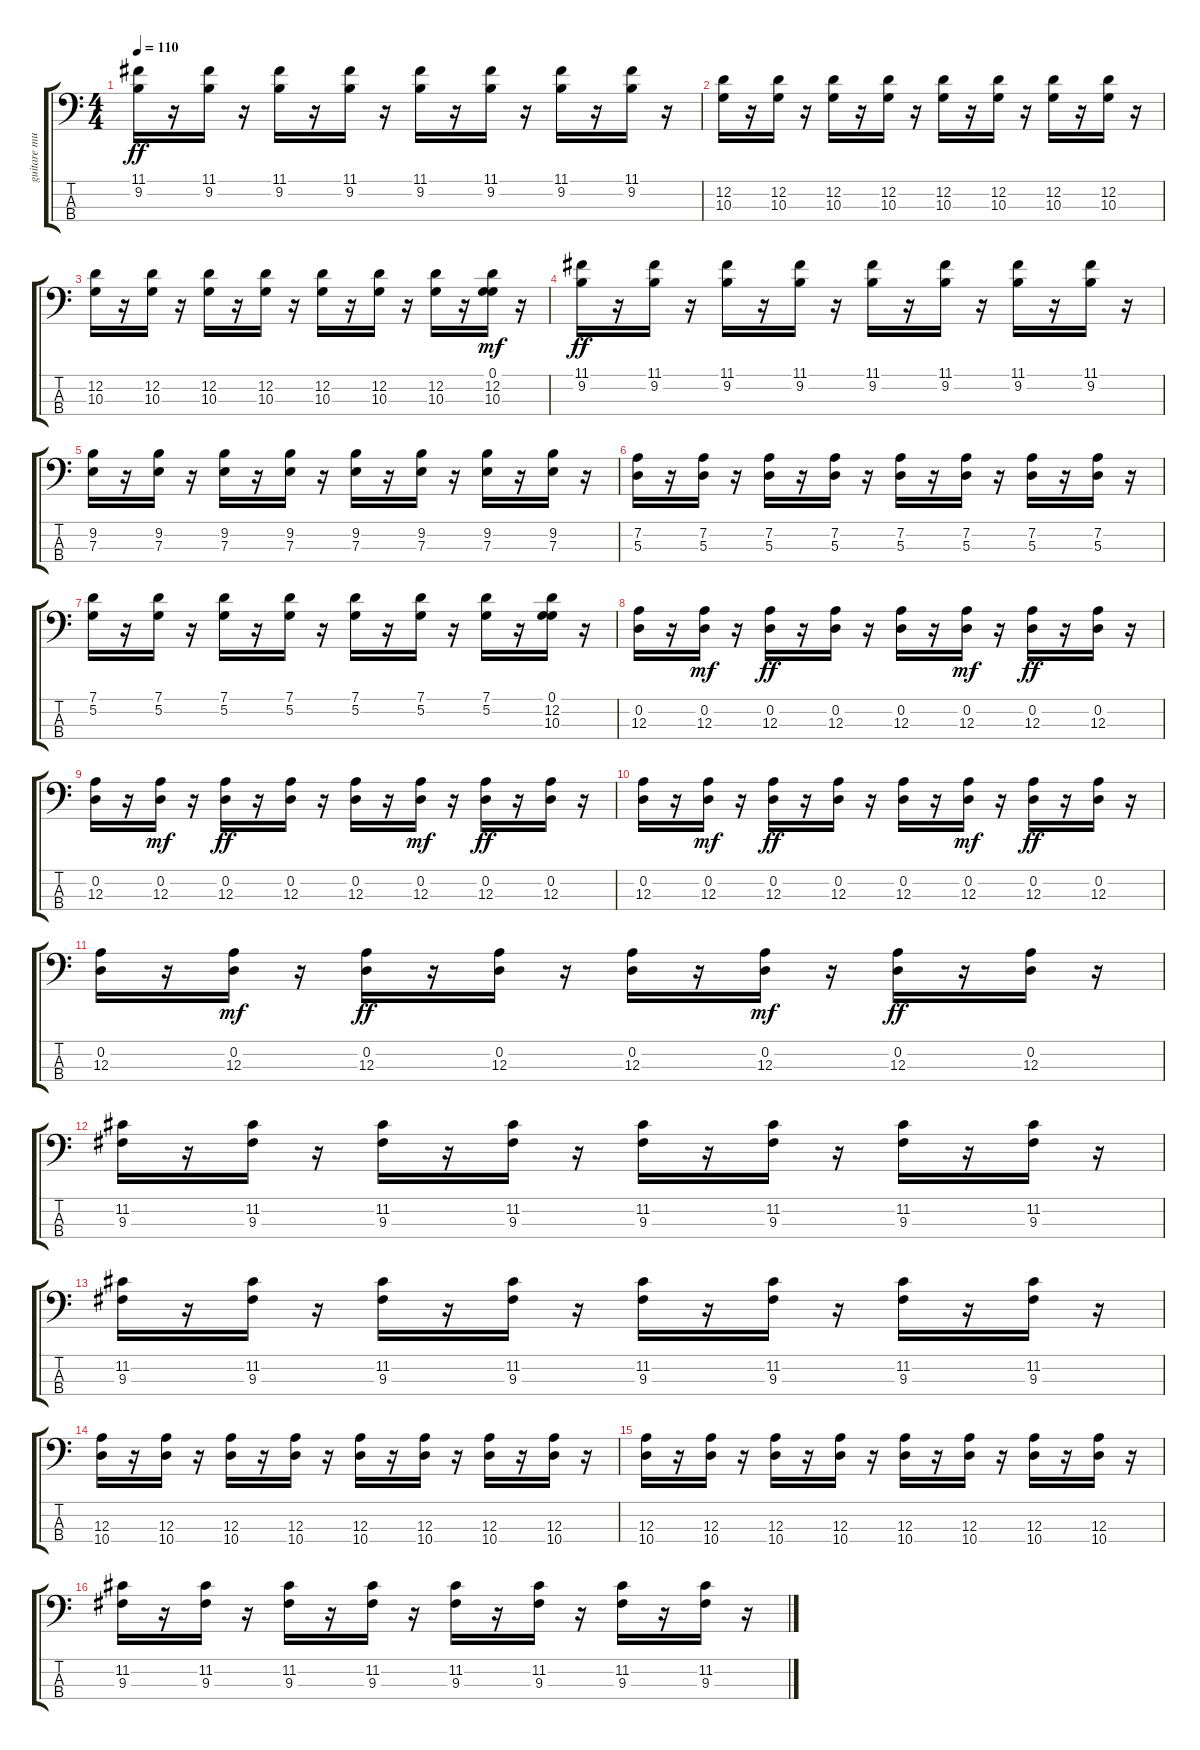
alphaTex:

\track ("guitare mute basse" "guitare mu") {instrument electricguitarmuted}
\staff {score tabs}
\tuning (G2 D2 A1 E1) {hide}
\ts (4 4)
\tempo 110
\clef f4
\ks c
(11.1 9.2).16{dy ff} r.16 (11.1 9.2).16 r.16 (11.1 9.2).16 r.16 (11.1 9.2).16 r.16 (11.1 9.2).16 r.16 (11.1 9.2).16 r.16 (11.1 9.2).16 r.16 (11.1 9.2).16 r.16 |
(12.2 10.3).16 r.16 (12.2 10.3).16 r.16 (12.2 10.3).16 r.16 (12.2 10.3).16 r.16 (12.2 10.3).16 r.16 (12.2 10.3).16 r.16 (12.2 10.3).16 r.16 (12.2 10.3).16 r.16 |
(12.2 10.3).16 r.16 (12.2 10.3).16 r.16 (12.2 10.3).16 r.16 (12.2 10.3).16 r.16 (12.2 10.3).16 r.16 (12.2 10.3).16 r.16 (12.2 10.3).16 r.16 (0.1 12.2 10.3).16{dy mf} r.16 |
(11.1 9.2).16{dy ff} r.16 (11.1 9.2).16 r.16 (11.1 9.2).16 r.16 (11.1 9.2).16 r.16 (11.1 9.2).16 r.16 (11.1 9.2).16 r.16 (11.1 9.2).16 r.16 (11.1 9.2).16 r.16 |
(9.2 7.3).16 r.16 (9.2 7.3).16 r.16 (9.2 7.3).16 r.16 (9.2 7.3).16 r.16 (9.2 7.3).16 r.16 (9.2 7.3).16 r.16 (9.2 7.3).16 r.16 (9.2 7.3).16 r.16 |
(7.2 5.3).16 r.16 (7.2 5.3).16 r.16 (7.2 5.3).16 r.16 (7.2 5.3).16 r.16 (7.2 5.3).16 r.16 (7.2 5.3).16 r.16 (7.2 5.3).16 r.16 (7.2 5.3).16 r.16 |
(7.1 5.2).16 r.16 (7.1 5.2).16 r.16 (7.1 5.2).16 r.16 (7.1 5.2).16 r.16 (7.1 5.2).16 r.16 (7.1 5.2).16 r.16 (7.1 5.2).16 r.16 (0.1 12.2 10.3).16 r.16 |
(0.2 12.3).16 r.16 (0.2 12.3).16{dy mf} r.16 (0.2 12.3).16{dy ff} r.16 (0.2 12.3).16 r.16 (0.2 12.3).16 r.16 (0.2 12.3).16{dy mf} r.16 (0.2 12.3).16{dy ff} r.16 (0.2 12.3).16 r.16 |
(0.2 12.3).16 r.16 (0.2 12.3).16{dy mf} r.16 (0.2 12.3).16{dy ff} r.16 (0.2 12.3).16 r.16 (0.2 12.3).16 r.16 (0.2 12.3).16{dy mf} r.16 (0.2 12.3).16{dy ff} r.16 (0.2 12.3).16 r.16 |
(0.2 12.3).16 r.16 (0.2 12.3).16{dy mf} r.16 (0.2 12.3).16{dy ff} r.16 (0.2 12.3).16 r.16 (0.2 12.3).16 r.16 (0.2 12.3).16{dy mf} r.16 (0.2 12.3).16{dy ff} r.16 (0.2 12.3).16 r.16 |
(0.2 12.3).16 r.16 (0.2 12.3).16{dy mf} r.16 (0.2 12.3).16{dy ff} r.16 (0.2 12.3).16 r.16 (0.2 12.3).16 r.16 (0.2 12.3).16{dy mf} r.16 (0.2 12.3).16{dy ff} r.16 (0.2 12.3).16 r.16 |
(11.2 9.3).16 r.16 (11.2 9.3).16 r.16 (11.2 9.3).16 r.16 (11.2 9.3).16 r.16 (11.2 9.3).16 r.16 (11.2 9.3).16 r.16 (11.2 9.3).16 r.16 (11.2 9.3).16 r.16 |
(11.2 9.3).16 r.16 (11.2 9.3).16 r.16 (11.2 9.3).16 r.16 (11.2 9.3).16 r.16 (11.2 9.3).16 r.16 (11.2 9.3).16 r.16 (11.2 9.3).16 r.16 (11.2 9.3).16 r.16 |
(12.3 10.4).16 r.16 (12.3 10.4).16 r.16 (12.3 10.4).16 r.16 (12.3 10.4).16 r.16 (12.3 10.4).16 r.16 (12.3 10.4).16 r.16 (12.3 10.4).16 r.16 (12.3 10.4).16 r.16 |
(12.3 10.4).16 r.16 (12.3 10.4).16 r.16 (12.3 10.4).16 r.16 (12.3 10.4).16 r.16 (12.3 10.4).16 r.16 (12.3 10.4).16 r.16 (12.3 10.4).16 r.16 (12.3 10.4).16 r.16 |
(11.2 9.3).16 r.16 (11.2 9.3).16 r.16 (11.2 9.3).16 r.16 (11.2 9.3).16 r.16 (11.2 9.3).16 r.16 (11.2 9.3).16 r.16 (11.2 9.3).16 r.16 (11.2 9.3).16 r.16
